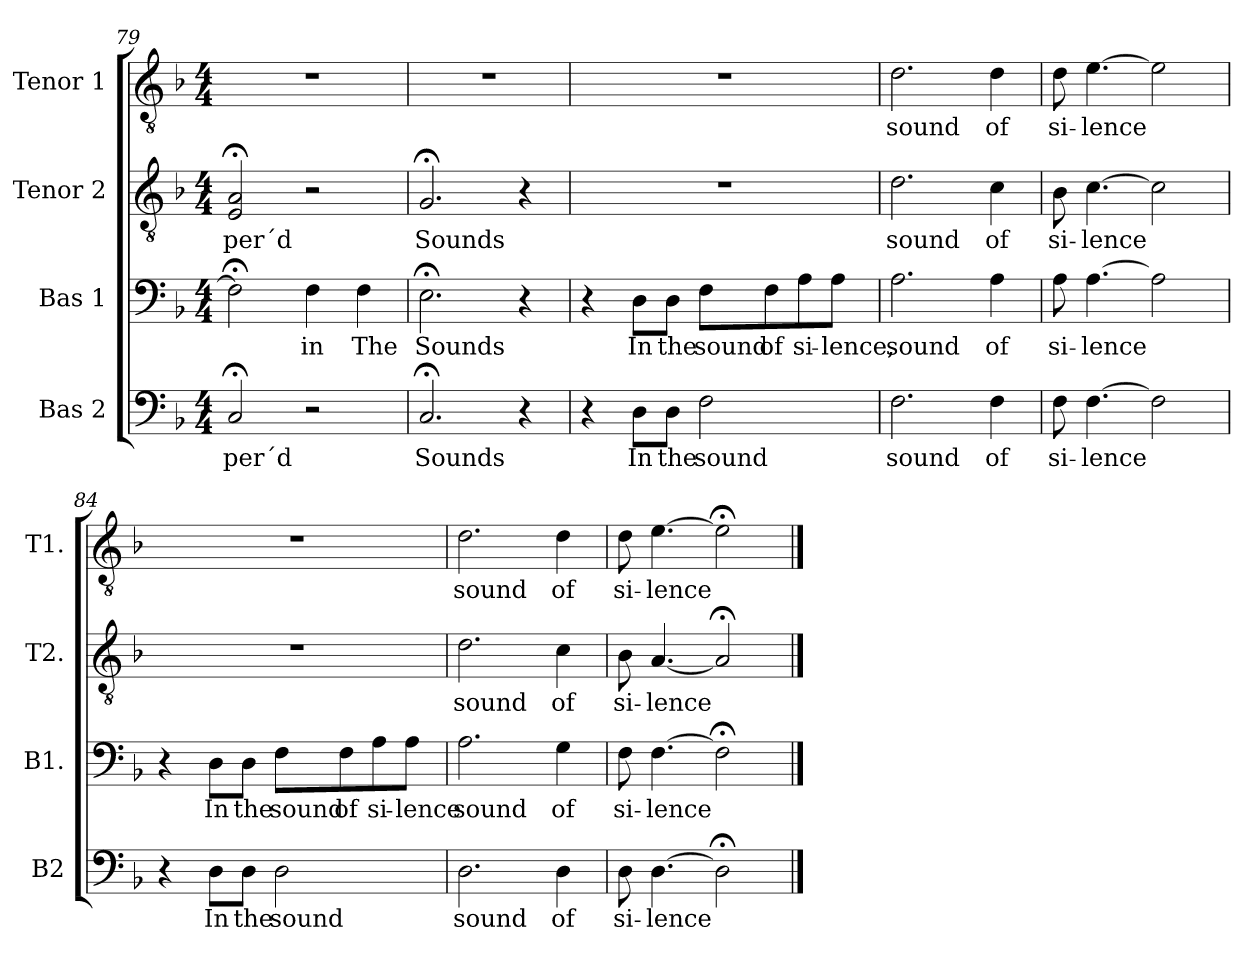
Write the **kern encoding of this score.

**kern	**text	**kern	**text	**kern	**text	**kern	**text
*part4	*part4	*part3	*part3	*part2	*part2	*part1	*part1
*staff4	*staff4	*staff3	*staff3	*staff2	*staff2	*staff1	*staff1
*I"Bas 2	*	*I"Bas 1	*	*I"Tenor 2	*	*I"Tenor 1	*
*I'B2	*	*I'B1.	*	*I'T2.	*	*I'T1.	*
*clefF4	*	*clefF4	*	*clefGv2	*	*clefGv2	*
*k[b-]	*	*k[b-]	*	*k[b-]	*	*k[b-]	*
*M4/4	*	*M4/4	*	*M4/4	*	*M4/4	*
=79	=79	=79	=79	=79	=79	=79	=79
!	!LO:LY:b	!	!	!	!LO:LY:b	!	!
2C;</	-per´d	2F;<\]	.	2E/;< 2A/;<	-per´d	1r	.
!	!	!	!LO:LY:b	!	!	!	!
2r	.	4F\	in	2r	.	.	.
!	!	!	!LO:LY:b	!	!	!	!
.	.	4F\	The	.	.	.	.
=80	=80	=80	=80	=80	=80	=80	=80
!	!LO:LY:b	!	!LO:LY:b	!	!LO:LY:b	!	!
2.C;</	Sounds	2.E;<\	Sounds	2.G;</	Sounds	1r	.
4r	.	4r	.	4r	.	.	.
=81	=81	=81	=81	=81	=81	=81	=81
4r	.	4r	.	1r	.	1r	.
!	!LO:LY:b	!	!LO:LY:b	!	!	!	!
8D\L	In	8D\L	In	.	.	.	.
!	!LO:LY:b	!	!LO:LY:b	!	!	!	!
8D\J	the	8D\J	the	.	.	.	.
!	!LO:LY:b	!	!LO:LY:b	!	!	!	!
2F\	sound	8F\L	sound	.	.	.	.
!	!	!	!LO:LY:b	!	!	!	!
.	.	8F\	of	.	.	.	.
!	!	!	!LO:LY:b	!	!	!	!
.	.	8A\	si-	.	.	.	.
!	!	!	!LO:LY:b	!	!	!	!
.	.	8A\J	-lence,	.	.	.	.
=82	=82	=82	=82	=82	=82	=82	=82
!	!LO:LY:b	!	!LO:LY:b	!	!LO:LY:b	!	!LO:LY:b
2.F\	sound	2.A\	sound	2.d\	sound	2.d\	sound
!	!LO:LY:b	!	!LO:LY:b	!	!LO:LY:b	!	!LO:LY:b
4F\	of	4A\	of	4c\	of	4d\	of
!!LO:LB:g=z
=83	=83	=83	=83	=83	=83	=83	=83
!	!LO:LY:b	!	!LO:LY:b	!	!LO:LY:b	!	!LO:LY:b
8F\	si-	8A\	si-	8B-\	si-	8d\	si-
!	!LO:LY:b	!	!LO:LY:b	!	!LO:LY:b	!	!LO:LY:b
[4.F\	-lence	[4.A\	-lence	[4.c\	-lence	[4.e\	-lence
2F\]	.	2A\]	.	2c\]	.	2e\]	.
=84	=84	=84	=84	=84	=84	=84	=84
4r	.	4r	.	1r	.	1r	.
!	!LO:LY:b	!	!LO:LY:b	!	!	!	!
8D\L	In	8D\L	In	.	.	.	.
!	!LO:LY:b	!	!LO:LY:b	!	!	!	!
8D\J	the	8D\J	the	.	.	.	.
!	!LO:LY:b	!	!LO:LY:b	!	!	!	!
2D\	sound	8F\L	sound	.	.	.	.
!	!	!	!LO:LY:b	!	!	!	!
.	.	8F\	of	.	.	.	.
!	!	!	!LO:LY:b	!	!	!	!
.	.	8A\	si-	.	.	.	.
!	!	!	!LO:LY:b	!	!	!	!
.	.	8A\J	-lence	.	.	.	.
=85	=85	=85	=85	=85	=85	=85	=85
!	!LO:LY:b	!	!LO:LY:b	!	!LO:LY:b	!	!LO:LY:b
2.D\	sound	2.A\	sound	2.d\	sound	2.d\	sound
!	!LO:LY:b	!	!LO:LY:b	!	!LO:LY:b	!	!LO:LY:b
4D\	of	4G\	of	4c\	of	4d\	of
=86	=86	=86	=86	=86	=86	=86	=86
!	!LO:LY:b	!	!LO:LY:b	!	!LO:LY:b	!	!LO:LY:b
8D\	si-	8F\	si-	8B-\	si-	8d\	si-
!	!LO:LY:b	!	!LO:LY:b	!	!LO:LY:b	!	!LO:LY:b
[4.D\	-lence	[4.F\	-lence	[4.A/	-lence	[4.e\	-lence
2D;<\]	.	2F;<\]	.	2A;</]	.	2e;<\]	.
==	==	==	==	==	==	==	==
*-	*-	*-	*-	*-	*-	*-	*-
